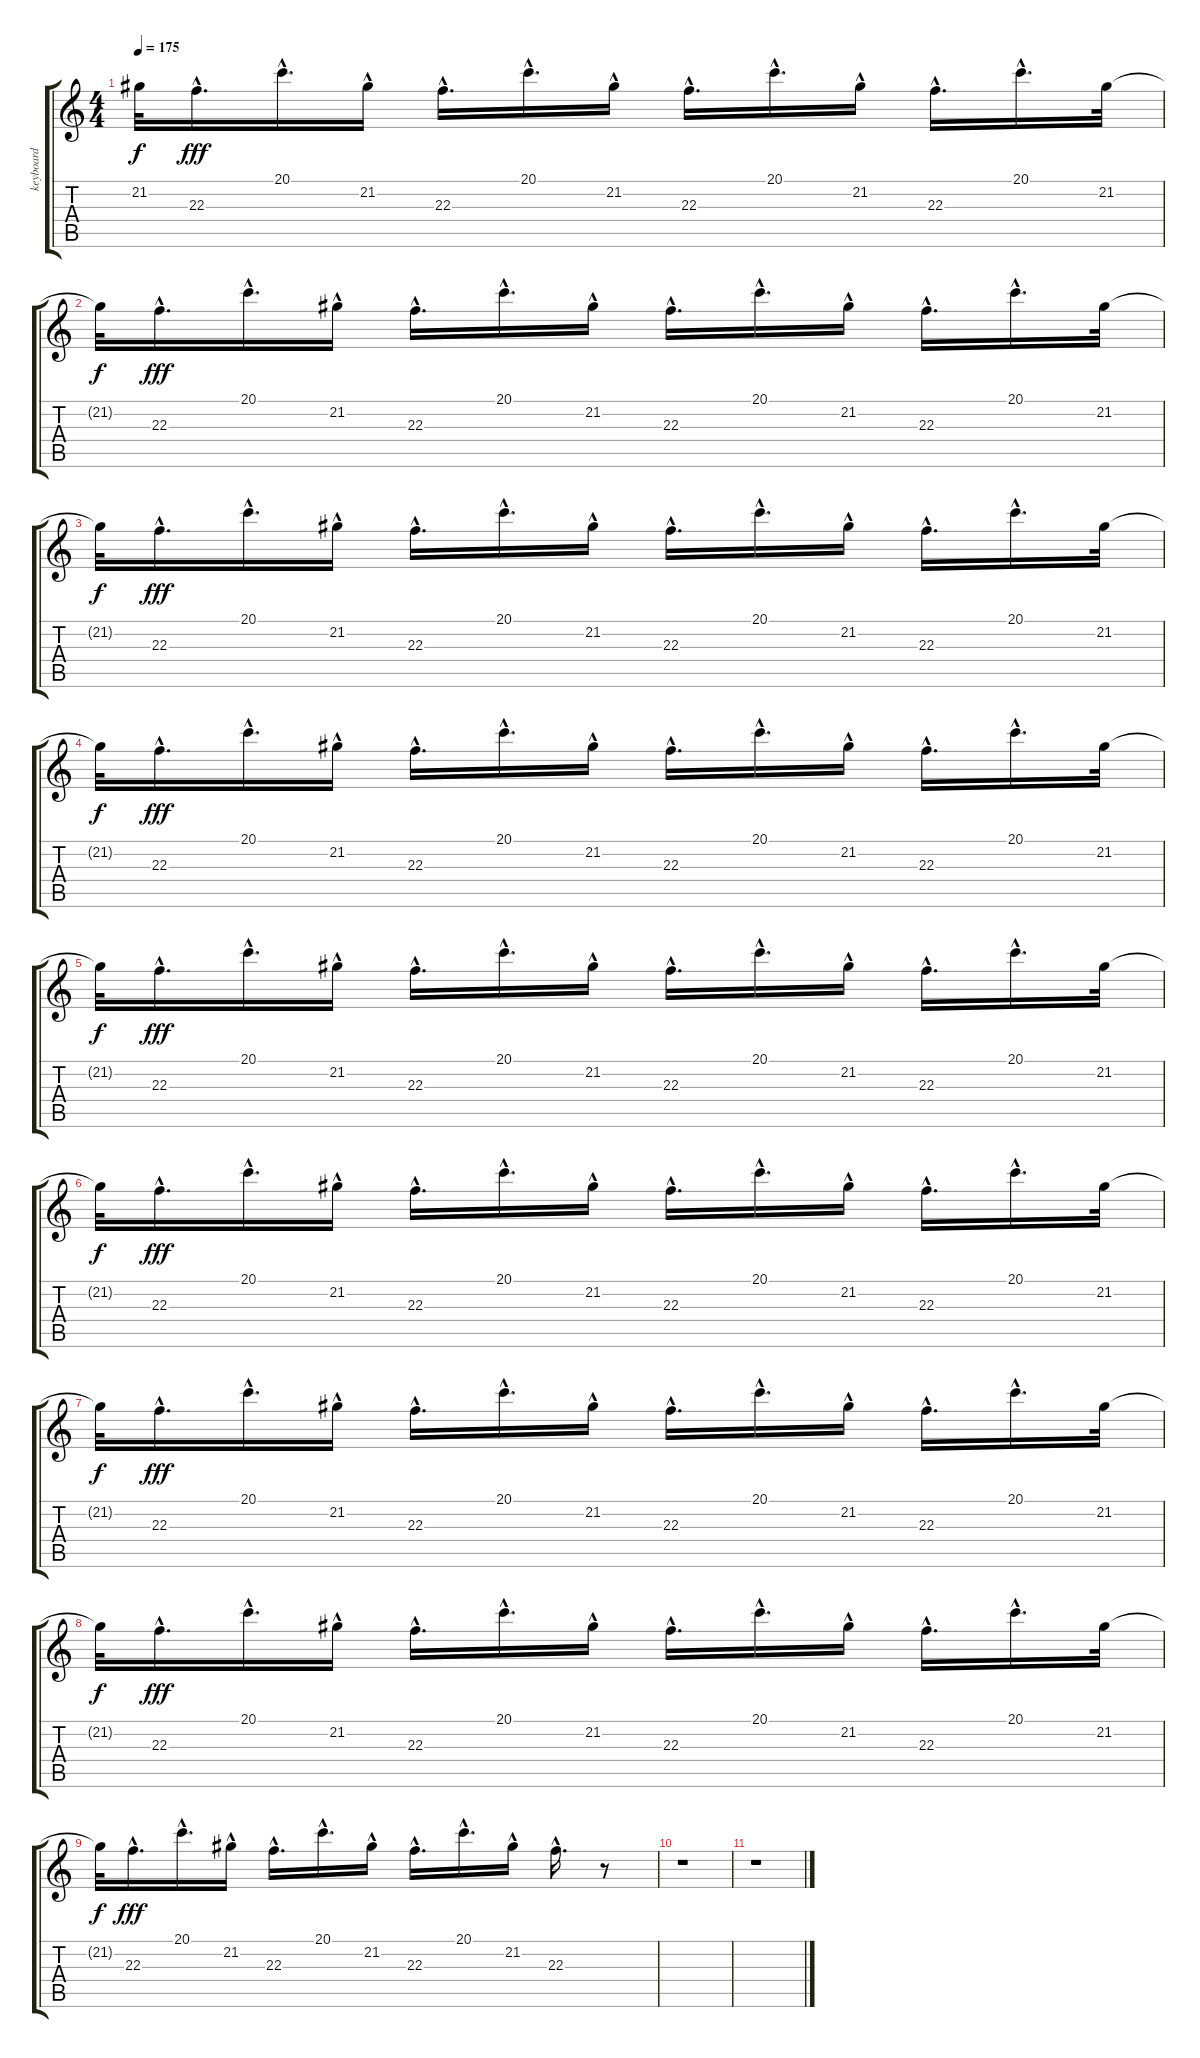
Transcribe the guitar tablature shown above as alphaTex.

\track ("keyboard" "keyboard") {instrument fx5brightness}
\staff {score tabs}
\tuning (E4 B3 G3 D3 A2 E2) {hide}
\ts (4 4)
\tempo 175
\clef g2
\ks c
21.2{t}.32{dy f} 22.3{hac}.16{d dy fff} 20.1{hac}.16{d} 21.2{hac}.16 22.3{hac}.16{d} 20.1{hac}.16{d} 21.2{hac}.16 22.3{hac}.16{d} 20.1{hac}.16{d} 21.2{hac}.16 22.3{hac}.16{d} 20.1{hac}.16{d} 21.2.32 |
21.2{t}.32{dy f} 22.3{hac}.16{d dy fff} 20.1{hac}.16{d} 21.2{hac}.16 22.3{hac}.16{d} 20.1{hac}.16{d} 21.2{hac}.16 22.3{hac}.16{d} 20.1{hac}.16{d} 21.2{hac}.16 22.3{hac}.16{d} 20.1{hac}.16{d} 21.2.32 |
21.2{t}.32{dy f} 22.3{hac}.16{d dy fff} 20.1{hac}.16{d} 21.2{hac}.16 22.3{hac}.16{d} 20.1{hac}.16{d} 21.2{hac}.16 22.3{hac}.16{d} 20.1{hac}.16{d} 21.2{hac}.16 22.3{hac}.16{d} 20.1{hac}.16{d} 21.2.32 |
21.2{t}.32{dy f} 22.3{hac}.16{d dy fff} 20.1{hac}.16{d} 21.2{hac}.16 22.3{hac}.16{d} 20.1{hac}.16{d} 21.2{hac}.16 22.3{hac}.16{d} 20.1{hac}.16{d} 21.2{hac}.16 22.3{hac}.16{d} 20.1{hac}.16{d} 21.2.32 |
21.2{t}.32{dy f} 22.3{hac}.16{d dy fff} 20.1{hac}.16{d} 21.2{hac}.16 22.3{hac}.16{d} 20.1{hac}.16{d} 21.2{hac}.16 22.3{hac}.16{d} 20.1{hac}.16{d} 21.2{hac}.16 22.3{hac}.16{d} 20.1{hac}.16{d} 21.2.32 |
21.2{t}.32{dy f} 22.3{hac}.16{d dy fff} 20.1{hac}.16{d} 21.2{hac}.16 22.3{hac}.16{d} 20.1{hac}.16{d} 21.2{hac}.16 22.3{hac}.16{d} 20.1{hac}.16{d} 21.2{hac}.16 22.3{hac}.16{d} 20.1{hac}.16{d} 21.2.32 |
21.2{t}.32{dy f} 22.3{hac}.16{d dy fff} 20.1{hac}.16{d} 21.2{hac}.16 22.3{hac}.16{d} 20.1{hac}.16{d} 21.2{hac}.16 22.3{hac}.16{d} 20.1{hac}.16{d} 21.2{hac}.16 22.3{hac}.16{d} 20.1{hac}.16{d} 21.2.32 |
21.2{t}.32{dy f} 22.3{hac}.16{d dy fff} 20.1{hac}.16{d} 21.2{hac}.16 22.3{hac}.16{d} 20.1{hac}.16{d} 21.2{hac}.16 22.3{hac}.16{d} 20.1{hac}.16{d} 21.2{hac}.16 22.3{hac}.16{d} 20.1{hac}.16{d} 21.2.32 |
21.2{t}.32{dy f} 22.3{hac}.16{d dy fff} 20.1{hac}.16{d} 21.2{hac}.16 22.3{hac}.16{d} 20.1{hac}.16{d} 21.2{hac}.16 22.3{hac}.16{d} 20.1{hac}.16{d} 21.2{hac}.16 22.3{hac}.16{d} r.8 |
r.1 |
r.1
